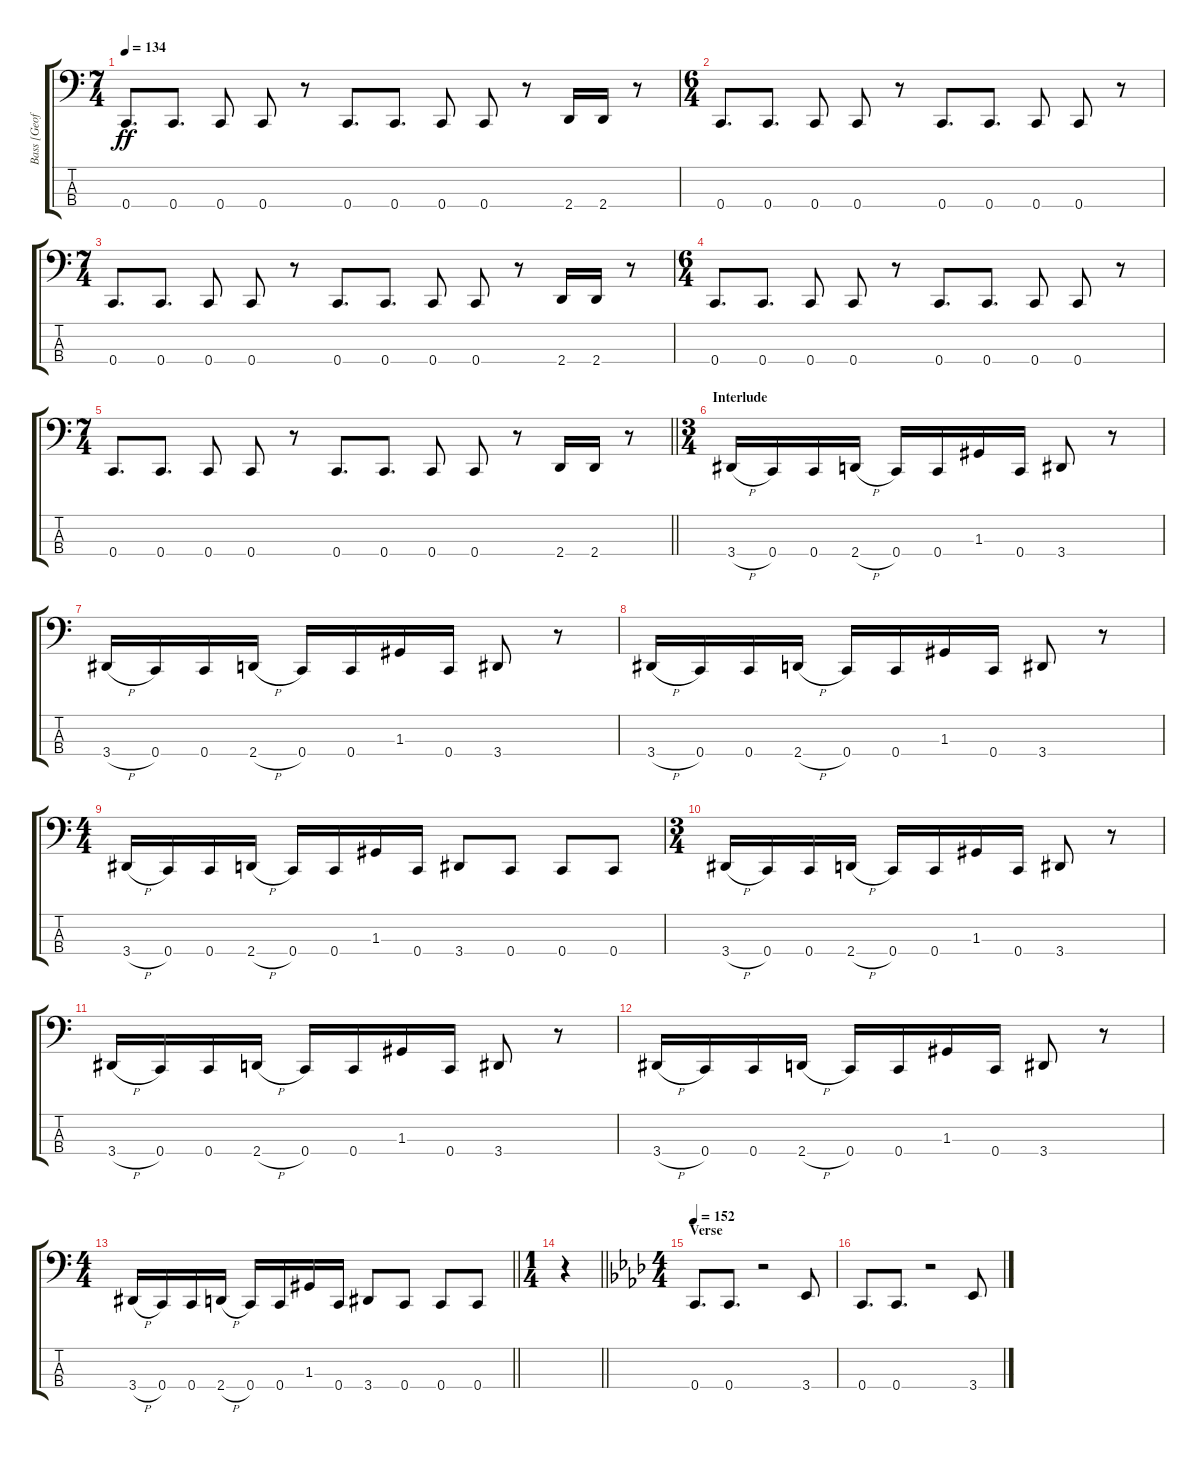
\track ("Bass [Geoff Bergman]" "Bass [Geof") {instrument electricbasspick}
\staff {score tabs}
\tuning (F2 C2 G1 C1) {hide}
\ts (7 4)
\tempo 134
\clef f4
\ks c
0.4.8{d dy ff} 0.4.8{d} 0.4.8 0.4.8 r.8 0.4.8{d} 0.4.8{d} 0.4.8 0.4.8 r.8 2.4.16 2.4.16 r.8 |
\ts (6 4)
0.4.8{d} 0.4.8{d} 0.4.8 0.4.8 r.8 0.4.8{d} 0.4.8{d} 0.4.8 0.4.8 r.8 |
\ts (7 4)
0.4.8{d} 0.4.8{d} 0.4.8 0.4.8 r.8 0.4.8{d} 0.4.8{d} 0.4.8 0.4.8 r.8 2.4.16 2.4.16 r.8 |
\ts (6 4)
0.4.8{d} 0.4.8{d} 0.4.8 0.4.8 r.8 0.4.8{d} 0.4.8{d} 0.4.8 0.4.8 r.8 |
\ts (7 4)
\barLineRight lightlight
0.4.8{d} 0.4.8{d} 0.4.8 0.4.8 r.8 0.4.8{d} 0.4.8{d} 0.4.8 0.4.8 r.8 2.4.16 2.4.16 r.8 |
\ts (3 4)
\section ("" "Interlude")
\ks aminor
3.4{h}.16 0.4.16 0.4.16 2.4{h}.16 0.4.16 0.4.16 1.3.16 0.4.16 3.4.8 r.8 |
3.4{h}.16 0.4.16 0.4.16 2.4{h}.16 0.4.16 0.4.16 1.3.16 0.4.16 3.4.8 r.8 |
3.4{h}.16 0.4.16 0.4.16 2.4{h}.16 0.4.16 0.4.16 1.3.16 0.4.16 3.4.8 r.8 |
\ts (4 4)
3.4{h}.16 0.4.16 0.4.16 2.4{h}.16 0.4.16 0.4.16 1.3.16 0.4.16 3.4.8 0.4.8 0.4.8 0.4.8 |
\ts (3 4)
3.4{h}.16 0.4.16 0.4.16 2.4{h}.16 0.4.16 0.4.16 1.3.16 0.4.16 3.4.8 r.8 |
3.4{h}.16 0.4.16 0.4.16 2.4{h}.16 0.4.16 0.4.16 1.3.16 0.4.16 3.4.8 r.8 |
3.4{h}.16 0.4.16 0.4.16 2.4{h}.16 0.4.16 0.4.16 1.3.16 0.4.16 3.4.8 r.8 |
\ts (4 4)
\barLineRight lightlight
3.4{h}.16 0.4.16 0.4.16 2.4{h}.16 0.4.16 0.4.16 1.3.16 0.4.16 3.4.8 0.4.8 0.4.8 0.4.8 |
\ts (1 4)
\section ("" "")
\barLineRight lightlight
r.4 |
\ts (4 4)
\section ("" "Verse")
\tempo 152
\ks fminor
0.4.8{d} 0.4.8{d} r.2 3.4.8 |
0.4.8{d} 0.4.8{d} r.2 3.4.8
